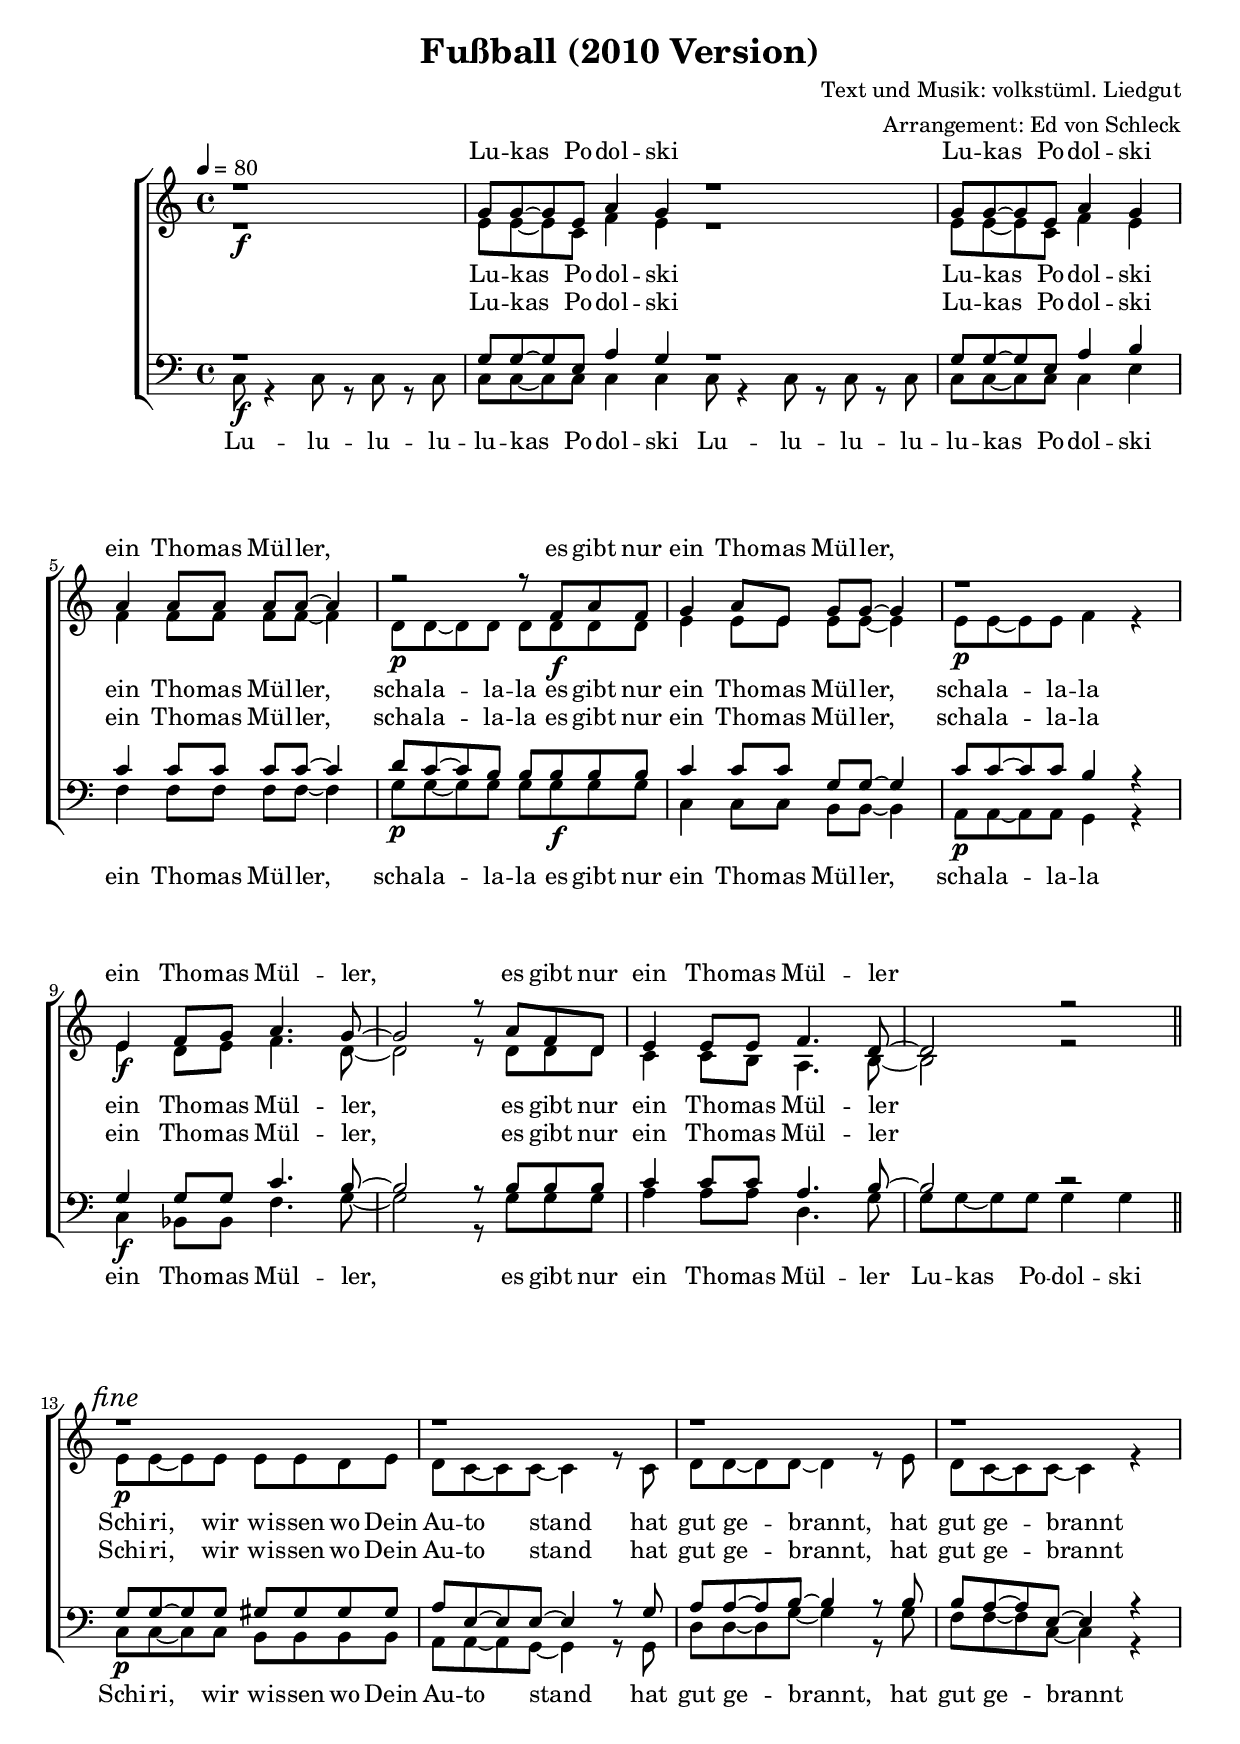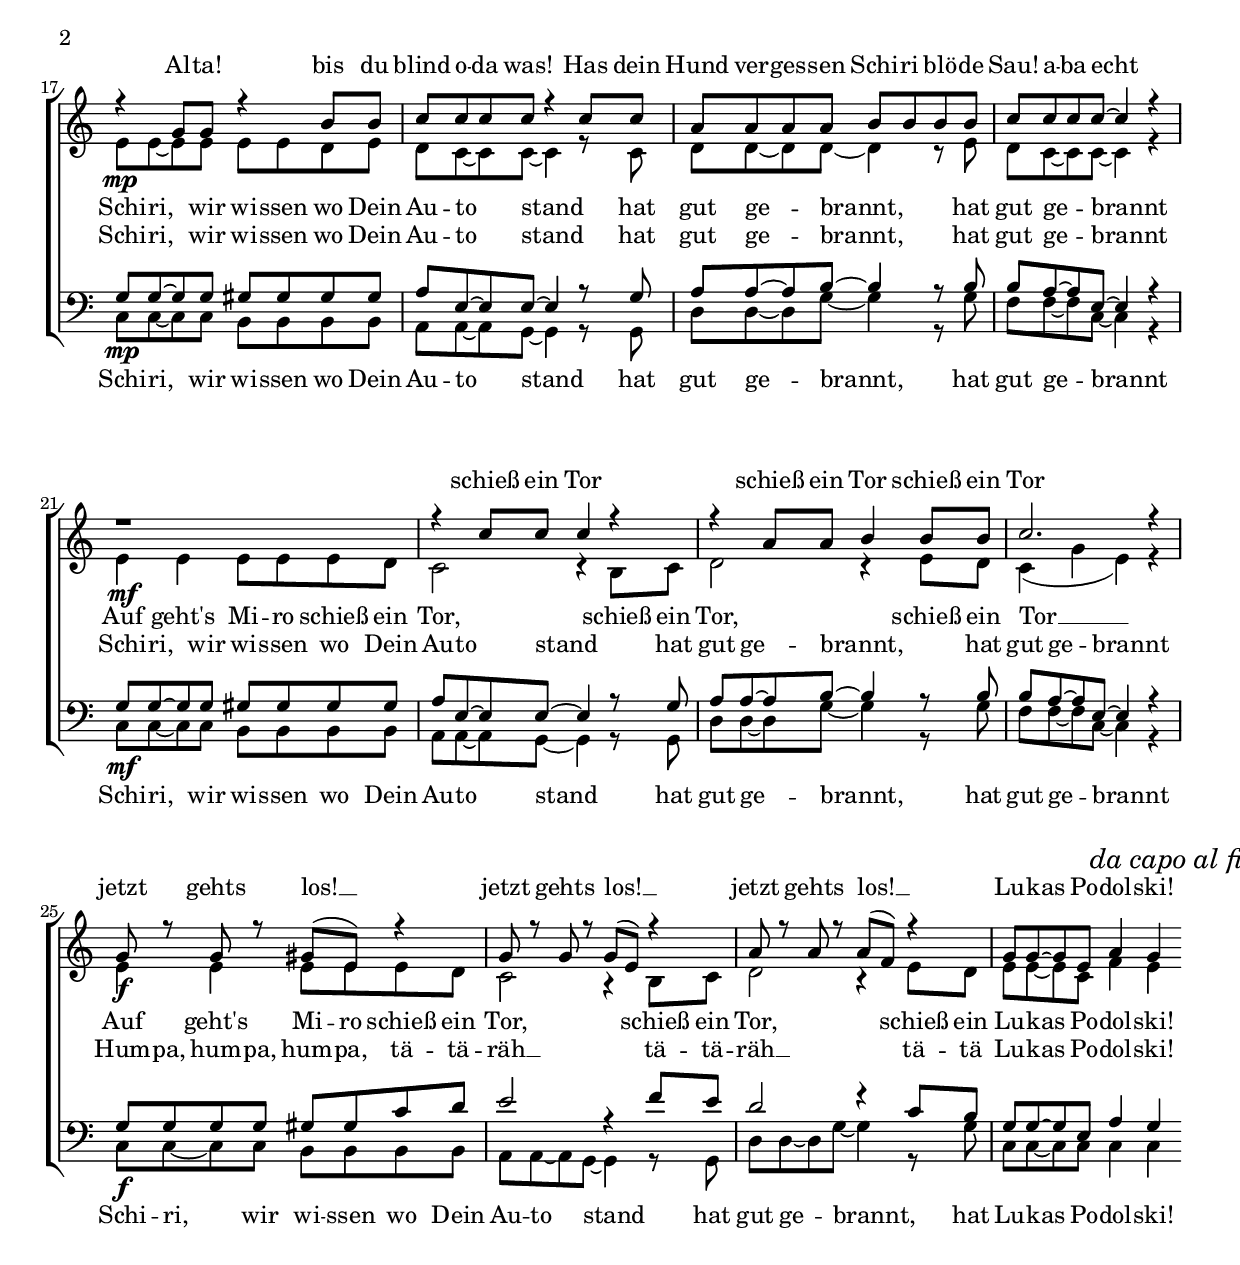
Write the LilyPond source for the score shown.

\version "2.8.0"
\header {
  title = "Fußball (2010 Version)"
  composer = "Text und Musik: volkstüml. Liedgut"
  arranger = "Arrangement: Ed von Schleck"
}

%Größe der Partitur
#(set-global-staff-size 19)

%Abschalten von Point&Click
#(ly:set-option 'point-and-click #f)

  global = {
     \key c \major
     \time 4/4
     \tempo 4 = 80
  }
  
  Coda = \markup { \musicglyph #"scripts-coda" }
  Segno = \mark \markup { \musicglyph #"scripts.segno" }
  Fine = \markup { Fine }
  Wdh = \markup { \italic { da S. al Fine } }
  rit = \markup { \italic rit. }
  Wdhb = \markup { \italic { da Refrain al } \musicglyph #"scripts-coda" }

sixteenrest =  {R1 R R R R R R R R R R R R R R R }

fifteenrest =  {R1 R R R R R R R R R R R R R R }

fourteenrest = {R1 R R R R R R R R R R R R R}

eightrest = 	 {R1 R R R R R R R}

tenrest =      {R1 R R R R R R R R R }


  
sopranMusik = \relative c'' {
r1\f
g8 g~ g e a4 g
r1
g8 g~ g e a4 g
%Müller
a4 a8 a a a~ a4
r2\p r8 f\f a f
g4 a8 e g g~ g4
r1\p

e4\f f8 g a4. g8~
g2 r8 a f d
e4 e8 e f4. d8~
d2 r2
%Schiri
r1\p
r1
r1
r1

r4\mp g8 g r4 b8 b
c c c c r4 c8 c
a a a a b b b b
c c c c~ c4 r4

r1\mf
r4 c8 c c4 r
r a8 a b4 b8 b
c2. r4

g8\f r g r gis( e) r4
g8 r g r g( e) r4
a8 r a r a( f) r4
g8 g~ g e a4 g
  }
  
sopranText = \lyricmode {
Lu -- kas Po -- dol -- ski
Lu -- kas Po -- dol -- ski
ein Tho -- mas Mül -- ler,  es gibt nur
ein Tho -- mas Mül -- ler,
ein Tho -- mas Mül -- ler, es gibt nur
ein Tho -- mas Mül -- ler

Al -- ta! bis du blind o -- da was!
Has dein Hund ver -- ges -- sen Schi -- ri blö -- de Sau! a -- ba echt
schieß ein Tor schieß ein Tor schieß ein Tor
jetzt gehts los! __ jetzt gehts los! __
jetzt gehts los! __ Lu -- kas Po -- dol -- ski!

  }

altMusik = \relative c' {
r1
e8 e~ e c f4 e
r1
e8 e~ e c f4 e
%Müller
f4 f8 f f f~ f4
d8 d~ d d d d d d
e4 e8 e e e~ e4
e8 e~ e e f4 r4

e4 d8 e f4. d8~
d2 r8 d d d
c4 c8 b a4. b8~
b2 r2

%Schiri
e8 e~ e e e e d e
d c~ c c~ c4 r8 c
d8 d~ d d~ d4 r8 e
d c~ c c~ c4 r4 

e8 e~ e e e e d e
d c~ c c~ c4 r8 c
d8 d~ d d~ d4 r8 e
d c~ c c~ c4 r4 

%Miro
e4 e e8 e e d
c2 r4 b8 c
d2 r4 e8 d
c4( g' e) r4

e4 e e8 e e d
c2 r4 b8 c
d2 r4 e8 d
e8 e~ e c f4 e


	}
		
altText =\lyricmode {
Lu -- kas Po -- dol -- ski
Lu -- kas Po -- dol -- ski
ein Tho -- mas Mül -- ler, scha -- la -- la -- la es gibt nur
ein Tho -- mas Mül -- ler, scha -- la -- la -- la
ein Tho -- mas Mül -- ler, es gibt nur
ein Tho -- mas Mül -- ler
Schi -- ri, wir wi -- ssen wo Dein Au -- to stand
hat gut ge -- brannt, hat gut ge -- brannt
Schi -- ri, wir wi -- ssen wo Dein Au -- to stand
hat gut ge -- brannt, hat gut ge -- brannt
Auf geht's Mi -- ro schieß ein Tor, schieß ein Tor, schieß ein Tor __
Auf geht's Mi -- ro schieß ein Tor, schieß ein Tor, schieß ein Lu -- kas Po -- dol -- ski!

  }
  
tenorMusik = \relative c' {
r1\f
g8 g~ g e a4 g
\bar "|:"
r1
g8 g~ g e a4 b
%Müller
c4 c8 c c c~ c4
d8\p c~ c b b b\f b b
c4 c8 c g g~ g4
c8\p c~ c c b4 r4

g4\f g8 g c4. b8~
b2 r8 b b b
c4 c8 c a4. b8~
b2 r2
\bar "||"\mark\markup{\italic "fine"}
%Schiri
g8\p g~ g g gis gis gis gis
a e~ e e~ e4 r8 g
a8 a~ a b~ b4 r8 b
b a~ a e~ e4 r4 

g8\mp g~ g g gis gis gis gis
a e~ e e~ e4 r8 g
a8 a~ a b~ b4 r8 b
b a~ a e~ e4 r4 

g8\mf g~ g g gis gis gis gis
a e~ e e~ e4 r8 g
a8 a~ a b~ b4 r8 b
b a~ a e~ e4 r4 

g8\f g g g gis gis c d
e2 r4 f8 e
d2 r4 c8 b
g8 g~ g e a4 g

\bar ":|"\mark\markup{\italic "da capo al fine"}
  }
  
tenorText = \lyricmode {
Lu -- kas Po -- dol -- ski
Lu -- kas Po -- dol -- ski
ein Tho -- mas Mül -- ler, scha -- la -- la -- la es gibt nur
ein Tho -- mas Mül -- ler, scha -- la -- la -- la
ein Tho -- mas Mül -- ler, es gibt nur
ein Tho -- mas Mül -- ler
Schi -- ri, wir wi -- ssen wo Dein Au -- to stand
hat gut ge -- brannt, hat gut ge -- brannt
Schi -- ri, wir wi -- ssen wo Dein Au -- to stand
hat gut ge -- brannt, hat gut ge -- brannt
Schi -- ri, wir wi -- ssen wo Dein Au -- to stand
hat gut ge -- brannt, hat gut ge -- brannt
Hum -- pa, hum -- pa, hum -- pa, tä -- tä -- räh __ tä -- tä -- räh __ tä -- tä 
Lu -- kas Po -- dol -- ski!

  }
     
bassMusik = \relative c {
c8 r4 c8 r8 c8 r c
c c~ c c c4 c
c8 r4 c8 r8 c8 r c
c c~ c c c4 e
%Müller
f4 f8 f f f~ f4
g8 g~ g g g g g g
c,4 c8 c b b~ b4
a8 a~ a a g4 r4

c4 bes8 bes f'4. g8~
g2 r8 g g g
a4 a8 a d,4. g8
g g~ g g g4 g
%Schiri
c,8 c~ c c b b b b
a a~ a g~ g4 r8 g
d'8 d~ d g~ g4 r8 g
f f~ f c~ c4 r4 

c8 c~ c c b b b b
a a~ a g~ g4 r8 g
d'8 d~ d g~ g4 r8 g
f f~ f c~ c4 r4 

c8 c~ c c b b b b
a a~ a g~ g4 r8 g
d'8 d~ d g~ g4 r8 g
f f~ f c~ c4 r4 

c8 c~ c c b b b b
a a~ a g~ g4 r8 g
d'8 d~ d g~ g4 r8 g
c, c~ c c c4 c


  }
  
bassText = \lyricmode {
Lu -- lu -- lu -- lu -- lu -- kas Po -- dol -- ski
Lu -- lu -- lu -- lu -- lu -- kas Po -- dol -- ski
ein Tho -- mas Mül -- ler, scha -- la -- la -- la es gibt nur
ein Tho -- mas Mül -- ler, scha -- la -- la -- la
ein Tho -- mas Mül -- ler, es gibt nur
ein Tho -- mas Mül -- ler Lu -- kas Po -- dol -- ski
Schi -- ri, wir wi -- ssen wo Dein Au -- to stand
hat gut ge -- brannt, hat gut ge -- brannt
Schi -- ri, wir wi -- ssen wo Dein Au -- to stand
hat gut ge -- brannt, hat gut ge -- brannt
Schi -- ri, wir wi -- ssen wo Dein Au -- to stand
hat gut ge -- brannt, hat gut ge -- brannt
Schi -- ri, wir wi -- ssen wo Dein Au -- to stand
hat gut ge -- brannt, hat Lu -- kas Po -- dol -- ski!

  }
     
  \score {
       \context ChoirStaff <<
        \context Lyrics = sopran { s1 }
        \context Staff = frauen <<
           \context Voice =
             sopran { \voiceOne << \global \sopranMusik >> }
           \context Voice =
             alt { \voiceTwo << \global \altMusik >> }
        >>
        \context Lyrics = alt { s1 }
        \context Lyrics = tenor { s1 }
        \context Staff = men <<
           \clef bass
           \context Voice =
             tenor { \voiceOne <<\global \tenorMusik >> }
           \context Voice =
             bass { \voiceTwo <<\global \bassMusik >> }
        >>
        \context Lyrics = bass { s1 }
        \context Lyrics = sopran \lyricsto sopran \sopranText
        \context Lyrics = alt \lyricsto alt \altText
        \context Lyrics = tenor \lyricsto tenor \tenorText
        \context Lyrics = bass \lyricsto bass \bassText


     >>
  
     \layout {
        \context {
           % a little smaller so lyrics
           % can be closer to the staff
           \Staff minimumVerticalExtent = #'(-3 . 3)
        }  
         }
			\midi {
			
	}
  }
